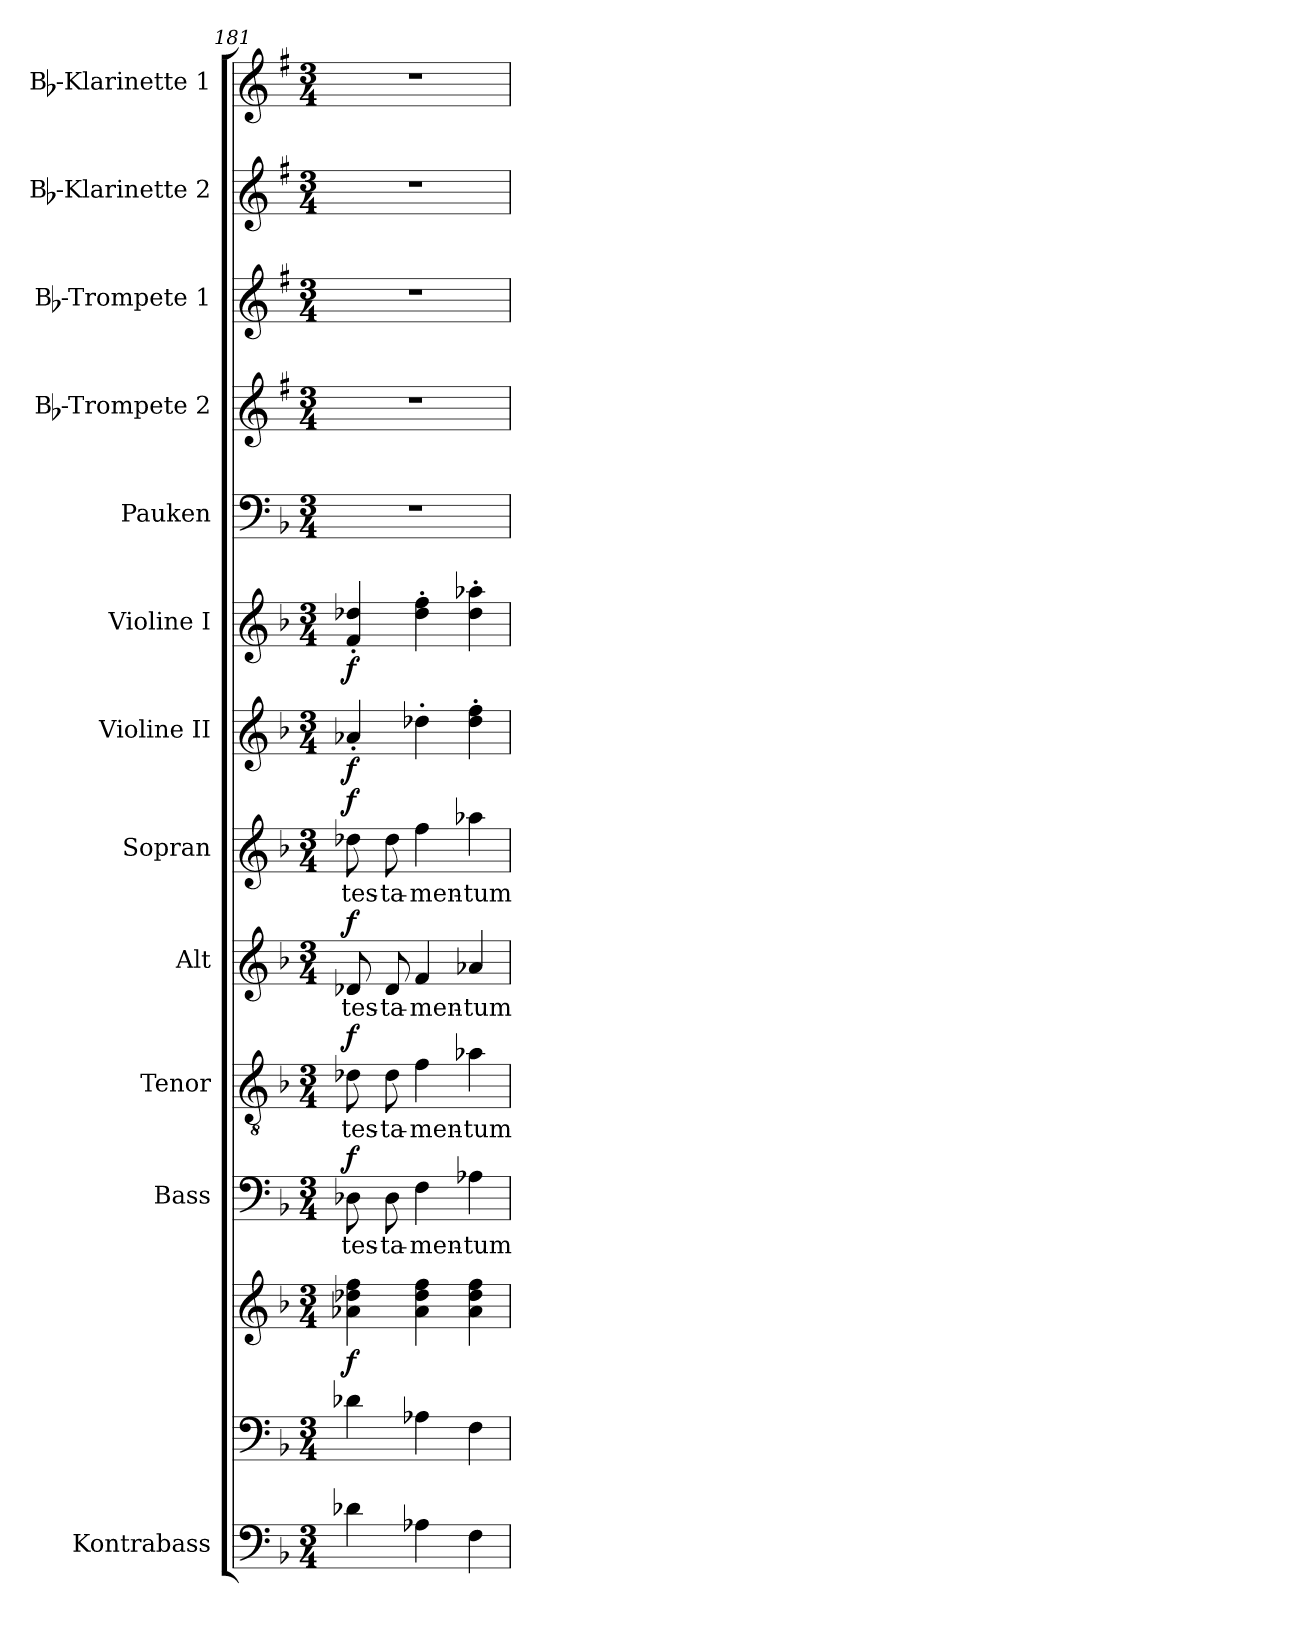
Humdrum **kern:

**kern	**kern	**kern	**dynam	**kern	**text	**dynam	**kern	**text	**dynam	**kern	**text	**dynam	**kern	**text	**dynam	**kern	**dynam	**kern	**dynam	**kern	**kern	**kern	**kern	**kern
*part13	*part12	*part12	*part12	*part11	*part11	*part11	*part10	*part10	*part10	*part9	*part9	*part9	*part8	*part8	*part8	*part7	*part7	*part6	*part6	*part5	*part4	*part3	*part2	*part1
*staff14	*staff13	*staff12	*staff12/13	*staff11	*staff11	*staff11	*staff10	*staff10	*staff10	*staff9	*staff9	*staff9	*staff8	*staff8	*staff8	*staff7	*staff7	*staff6	*staff6	*staff5	*staff4	*staff3	*staff2	*staff1
*I"Kontrabass	*	*	*	*I"Bass	*	*	*I"Tenor	*	*	*I"Alt	*	*	*I"Sopran	*	*	*I"Violine II	*	*I"Violine I	*	*I"Pauken	*I"Bb-Trompete 2	*I"Bb-Trompete 1	*I"Bb-Klarinette 2	*I"Bb-Klarinette 1
*I'Kb.	*	*	*	*I'B.	*	*	*I'T.	*	*	*I'A.	*	*	*I'S.	*	*	*I'Vl. II	*	*I'Vl. I	*	*I'Pk.	*I'Bb Trp. 2	*I'Bb Trp. 1	*I'Bb Kl. 2	*I'Bb Kl. 1
*clefF4	*clefF4	*clefG2	*	*clefF4	*	*	*clefGv2	*	*	*clefG2	*	*	*clefG2	*	*	*clefG2	*	*clefG2	*	*clefF4	*clefG2	*clefG2	*clefG2	*clefG2
*ITrd7c12	*	*	*	*	*	*	*	*	*	*	*	*	*	*	*	*	*	*	*	*	*ITrd1c2	*ITrd1c2	*ITrd1c2	*ITrd1c2
*k[b-]	*k[b-]	*k[b-]	*	*k[b-]	*	*	*k[b-]	*	*	*k[b-]	*	*	*k[b-]	*	*	*k[b-]	*	*k[b-]	*	*k[b-]	*k[b-]	*k[b-]	*k[b-]	*k[b-]
*F:	*F:	*F:	*	*F:	*	*	*F:	*	*	*F:	*	*	*F:	*	*	*F:	*	*F:	*	*F:	*F:	*F:	*F:	*F:
*M3/4	*M3/4	*M3/4	*	*M3/4	*	*	*M3/4	*	*	*M3/4	*	*	*M3/4	*	*	*M3/4	*	*M3/4	*	*M3/4	*M3/4	*M3/4	*M3/4	*M3/4
=181	=181	=181	=181	=181	=181	=181	=181	=181	=181	=181	=181	=181	=181	=181	=181	=181	=181	=181	=181	=181	=181	=181	=181	=181
!	!	!	!LO:DY:b	!	!LO:LY:b	!LO:DY:a	!	!LO:LY:b	!LO:DY:a	!	!LO:LY:b	!LO:DY:a	!	!LO:LY:b	!LO:DY:a	!	!LO:DY:b	!	!LO:DY:b	!	!	!	!	!
4D-X\	4d-X\	4a-X\ 4dd-X\ 4ff\	f	8D-X\	tes-	f	8d-X\	tes-	f	8d-X/	tes-	f	8dd-X\	tes-	f	4a-X'</	f	4f/'< 4dd-X/'<	f	2.r	2.r	2.r	2.r	2.r
!	!	!	!	!	!LO:LY:b	!	!	!LO:LY:b	!	!	!LO:LY:b	!	!	!LO:LY:b	!	!	!	!	!	!	!	!	!	!
.	.	.	.	8D-\	-ta-	.	8d-\	-ta-	.	8d-/	-ta-	.	8dd-\	-ta-	.	.	.	.	.	.	.	.	.	.
!	!	!	!	!	!LO:LY:b	!	!	!LO:LY:b	!	!	!LO:LY:b	!	!	!LO:LY:b	!	!	!	!	!	!	!	!	!	!
4AA-X\	4A-X\	4a-\ 4dd-\ 4ff\	.	4F\	-men-	.	4f\	-men-	.	4f/	-men-	.	4ff\	-men-	.	4dd-X'>\	.	4dd-\'> 4ff\'>	.	.	.	.	.	.
!	!	!	!	!	!LO:LY:b	!	!	!LO:LY:b	!	!	!LO:LY:b	!	!	!LO:LY:b	!	!	!	!	!	!	!	!	!	!
4FF\	4F\	4a-\ 4dd-\ 4ff\	.	4A-X\	-tum	.	4a-X\	-tum	.	4a-X/	-tum	.	4aa-X\	-tum	.	4dd-\'> 4ff\'>	.	4dd-\'> 4aa-X\'>	.	.	.	.	.	.
=	=	=	=	=	=	=	=	=	=	=	=	=	=	=	=	=	=	=	=	=	=	=	=	=
*-	*-	*-	*-	*-	*-	*-	*-	*-	*-	*-	*-	*-	*-	*-	*-	*-	*-	*-	*-	*-	*-	*-	*-	*-
